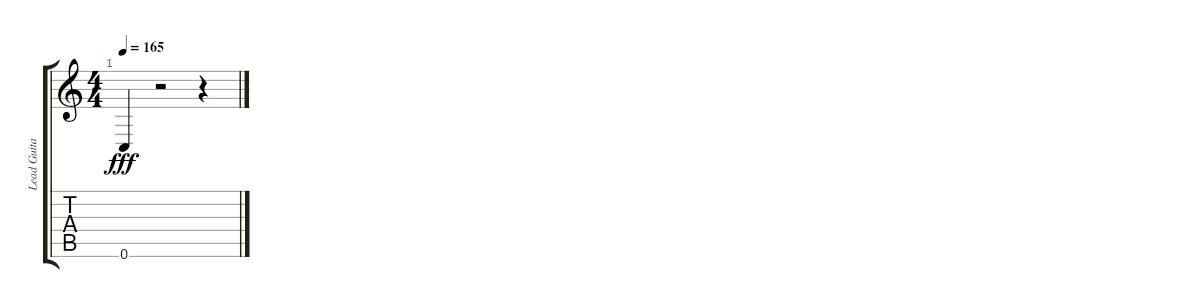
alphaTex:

\track ("Lead Guitar" "Lead Guita") {instrument overdrivenguitar}
\staff {score tabs}
\tuning (D4 A3 F3 C3 G2 C2) {hide}
\ts (4 4)
\tempo 165
\clef g2
\ks c
0.6.4{dy fff} r.2 r.4
